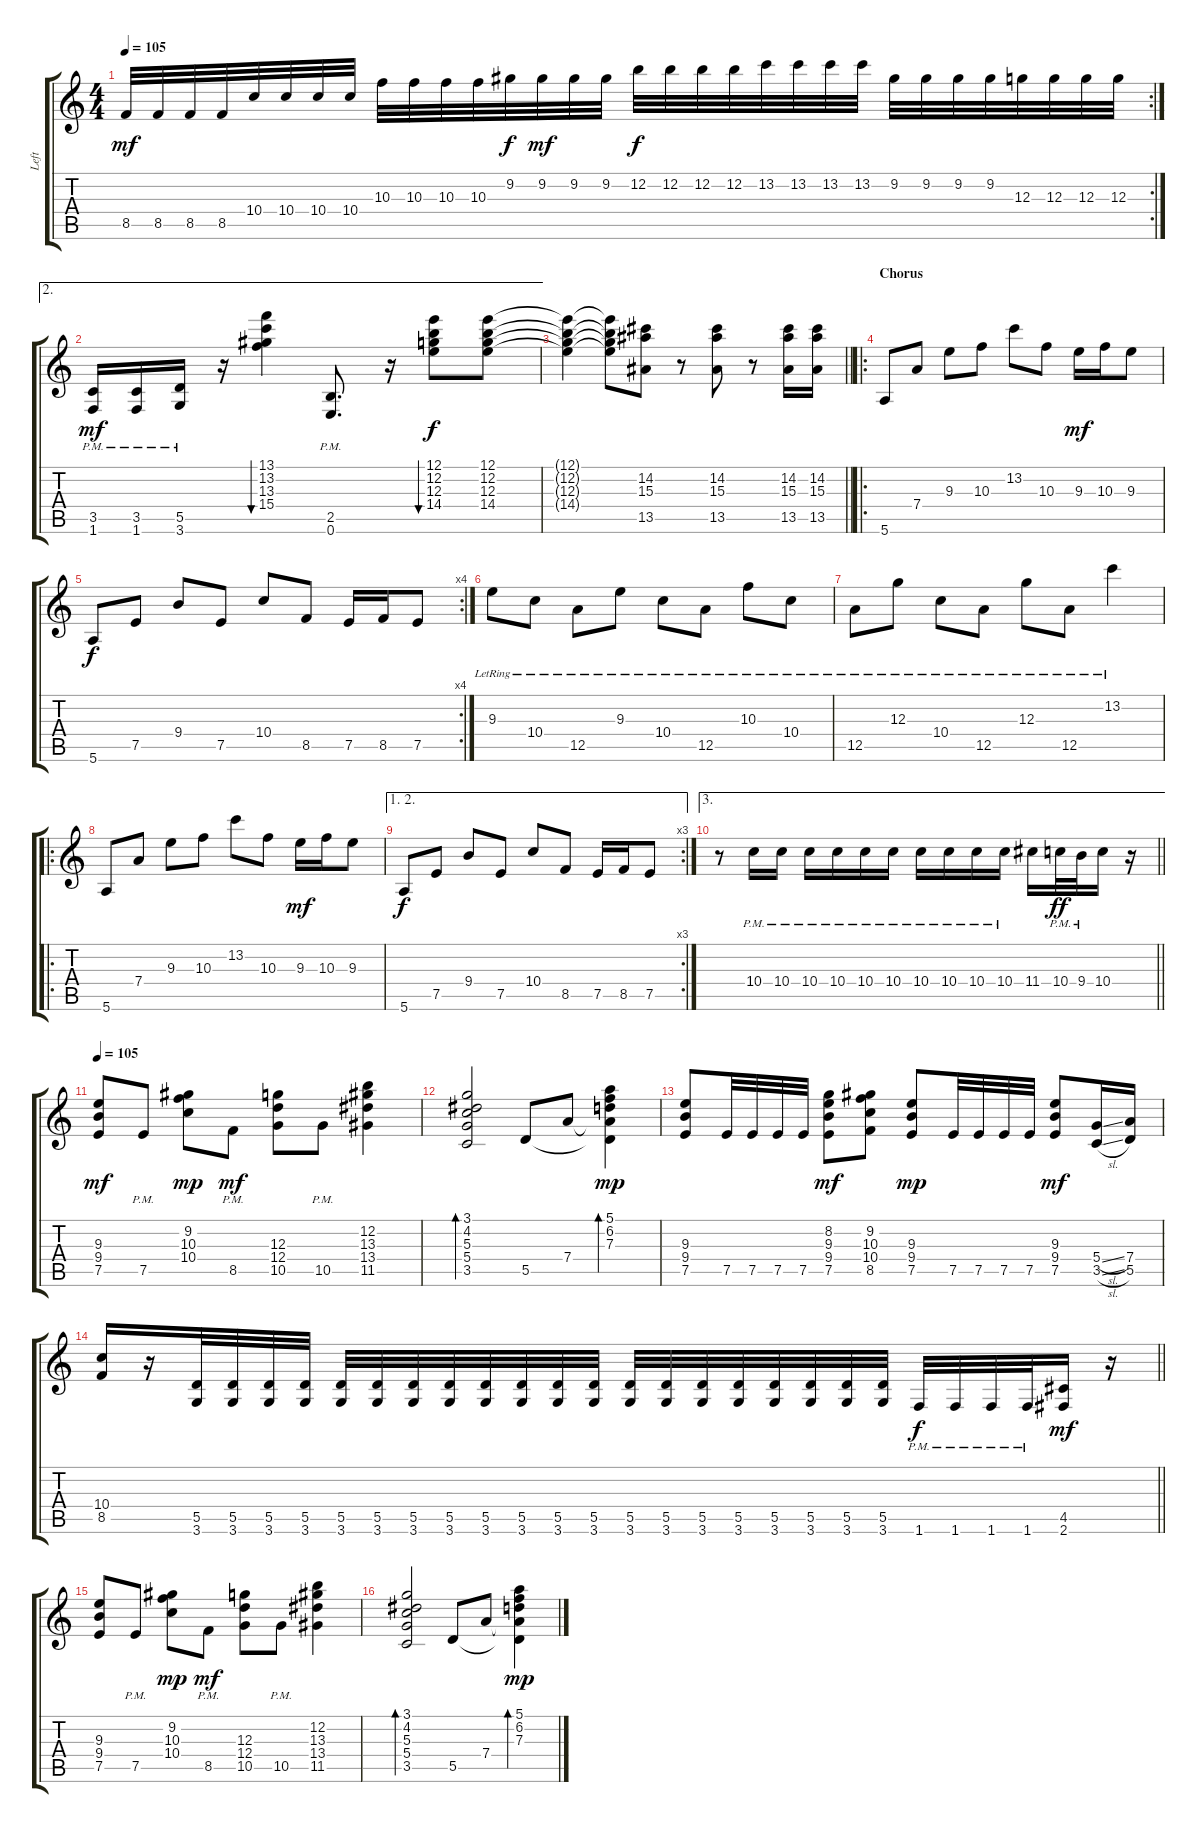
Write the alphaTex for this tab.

\track ("Left" "Left") {instrument distortionguitar}
\staff {score tabs}
\tuning (E4 B3 G3 D3 A2 E2) {hide}
\rc 2
\ts (4 4)
\tempo 105
\clef g2
\ks c
8.5.32{dy mf} 8.5.32 8.5.32 8.5.32 10.4.32 10.4.32 10.4.32 10.4.32 10.3.32 10.3.32 10.3.32 10.3.32 9.2.32{dy f} 9.2.32{dy mf} 9.2.32 9.2.32 12.2.32{dy f} 12.2.32 12.2.32 12.2.32 13.2.32 13.2.32 13.2.32 13.2.32 9.2.32 9.2.32 9.2.32 9.2.32 12.3.32 12.3.32 12.3.32 12.3.32 |
\ae 2
(3.5{pm} 1.6{pm}).16{dy mf} (3.5{pm} 1.6{pm}).16 (5.5{pm} 3.6{pm}).16 r.16 (13.1 13.2 13.3 15.4).4{bu 480} (2.5{pm} 0.6{pm}).8{d} r.16 (12.1 12.2 12.3 14.4).8{bu 480 dy f volume 2} (12.1 12.2 12.3 14.4).8 |
\barLineRight lightlight
(12.1{t} 12.2{t} 12.3{t} 14.4{t}).4 (12.1{t} 12.2{t} 12.3{t} 14.4{t}).8 (14.2 15.3 13.5).8 r.8 (14.2 15.3 13.5).8{volume 13} r.8 (14.2 15.3 13.5).16 (14.2 15.3 13.5).16 |
\ro
\section ("" "Chorus")
5.6.8{instrument electricguitarclean} 7.4.8 9.3.8 10.3.8 13.2.8 10.3.8 9.3.16{dy mf} 10.3.16 9.3.8 |
\rc 4
5.6.8{dy f} 7.5.8 9.4.8 7.5.8 10.4.8 8.5.8 7.5.16 8.5.16 7.5.8 |
9.3{lr}.8 10.4{lr}.8 12.5{lr}.8 9.3{lr}.8 10.4{lr}.8 12.5{lr}.8 10.3{lr}.8 10.4{lr}.8 |
12.5{lr}.8 12.3{lr}.8 10.4{lr}.8 12.5{lr}.8 12.3{lr}.8 12.5{lr}.8 13.2{lr}.4 |
\ro
5.6.8{instrument electricguitarclean} 7.4.8 9.3.8 10.3.8 13.2.8 10.3.8 9.3.16{dy mf} 10.3.16 9.3.8 |
\ae (1 2)
\rc 3
5.6.8{dy f} 7.5.8 9.4.8 7.5.8 10.4.8 8.5.8 7.5.16 8.5.16 7.5.8 |
\ae 3
\barLineRight lightlight
r.8{instrument distortionguitar} 10.4{pm}.16 10.4{pm}.16 10.4{pm}.16 10.4{pm}.16 10.4{pm}.16 10.4{pm}.16 10.4{pm}.16 10.4{pm}.16 10.4{pm}.16 10.4{pm}.16 11.4.16 10.4{pm}.32{dy ff} 9.4{pm}.32 10.4.16 r.16 |
\section ("" "")
\tempo 105
(9.3 9.4 7.5).8{dy mf} 7.5{pm}.8 (9.2 10.3 10.4).8{dy mp} 8.5{pm}.8{dy mf} (12.3 12.4 10.5).8 10.5{pm}.8 (12.2 13.3 13.4 11.5).4 |
(3.1 4.2 5.3 5.4 3.5).2{bd 120} 5.5.8 7.4.8 (5.1 6.2 7.3 7.4{t} 5.5{t}).4{bd 120 dy mp} |
(9.3 9.4 7.5).8 7.5.32 7.5.32 7.5.32 7.5.32 (8.2 9.3 9.4 7.5).8{dy mf} (9.2 10.3 10.4 8.5).8 (9.3 9.4 7.5).8{dy mp} 7.5.32 7.5.32 7.5.32 7.5.32 (9.3 9.4 7.5).8{dy mf} (5.4{sl} 3.5{sl}).16 (7.4 5.5).16 |
\barLineRight lightlight
(10.4 8.5).16 r.16 (5.5 3.6).32 (5.5 3.6).32 (5.5 3.6).32 (5.5 3.6).32 (5.5 3.6).32 (5.5 3.6).32 (5.5 3.6).32 (5.5 3.6).32 (5.5 3.6).32 (5.5 3.6).32 (5.5 3.6).32 (5.5 3.6).32 (5.5 3.6).32 (5.5 3.6).32 (5.5 3.6).32 (5.5 3.6).32 (5.5 3.6).32 (5.5 3.6).32 (5.5 3.6).32 (5.5 3.6).32 1.6{pm}.32{dy f} 1.6{pm}.32 1.6{pm}.32 1.6{pm}.32 (4.5 2.6).16{dy mf} r.16 |
\section ("" "")
(9.3 9.4 7.5).8 7.5{pm}.8 (9.2 10.3 10.4).8{dy mp} 8.5{pm}.8{dy mf} (12.3 12.4 10.5).8 10.5{pm}.8 (12.2 13.3 13.4 11.5).4 |
(3.1 4.2 5.3 5.4 3.5).2{bd 120 volume 4} 5.5.8 7.4.8 (5.1 6.2 7.3 7.4{t} 5.5{t}).4{bd 120 dy mp}
